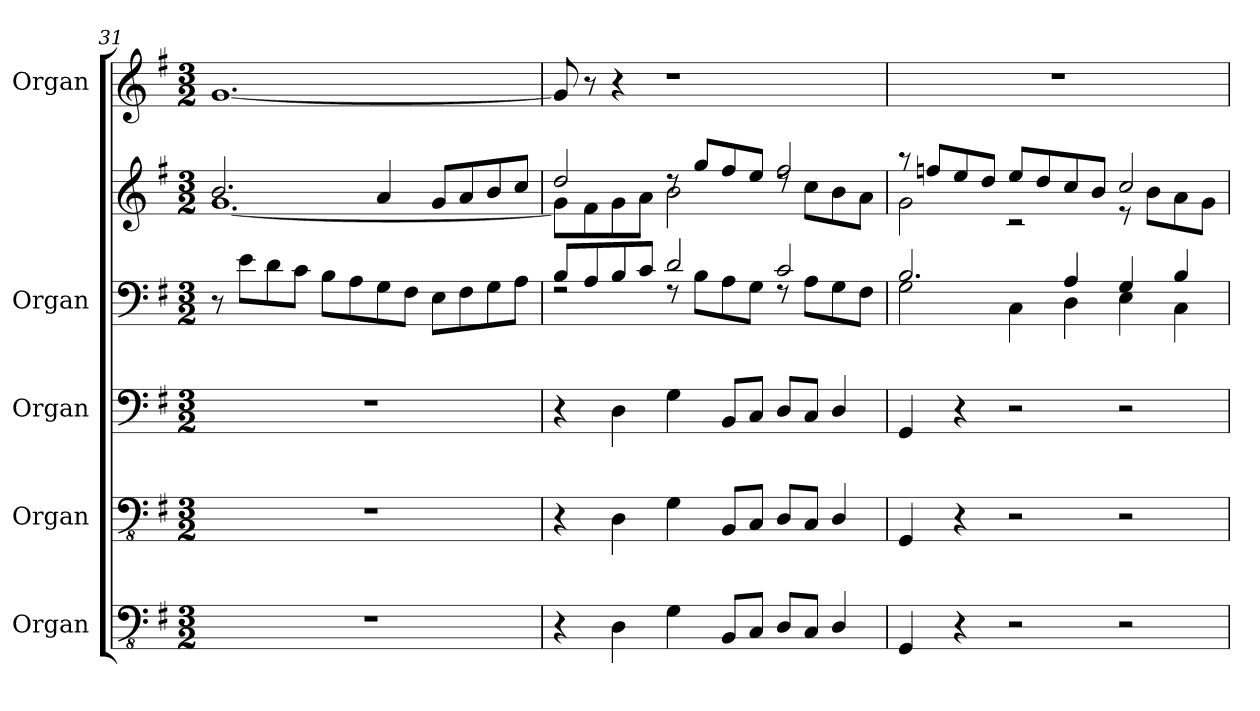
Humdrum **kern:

**kern	**kern	**kern	**kern	**kern	**kern
*part5	*part4	*part3	*part2	*part2	*part1
*staff6	*staff5	*staff4	*staff3	*staff2	*staff1
*I"Organ	*I"Organ	*I"Organ	*I"Organ	*	*I"Organ
!!LO:LB:g=z
*clefFv4	*clefFv4	*clefF4	*clefF4	*clefG2	*clefG2
*k[f#]	*k[f#]	*k[f#]	*k[f#]	*k[f#]	*k[f#]
*M3/2	*M3/2	*M3/2	*M3/2	*M3/2	*M3/2
=31	=31	=31	=31	=31	=31
*	*	*	*	*^	*
1.r	1.r	1.r	8r	2.b/	[1.g	[1.g
.	.	.	8e\L	.	.	.
.	.	.	8d\	.	.	.
.	.	.	8c\J	.	.	.
.	.	.	8B\L	.	.	.
.	.	.	8A\	.	.	.
.	.	.	8G\	4a/	.	.
.	.	.	8F#\J	.	.	.
.	.	.	8E\L	8g/L	.	.
.	.	.	8F#\	8a/	.	.
.	.	.	8G\	8b/	.	.
.	.	.	8A\J	8cc/J	.	.
=32	=32	=32	=32	=32	=32	=32
*	*	*	*^	*	*	*
4r	4r	4r	8B/L	2rF	2dd/	8g\L]	8g/]
.	.	.	8A/	.	.	8f#\	8r
4DD\	4DD\	4D\	8B/	.	.	8g\	4r
.	.	.	8c/J	.	.	8a\J	.
4GG\	4GG\	4G\	2d/	8rF	8rdd	2b\	1r
.	.	.	.	8B\L	8gg/L	.	.
8BBB/L	8BBB/L	8BB/L	.	8A\	8ff#/	.	.
8CC/J	8CC/J	8C/J	.	8G\J	8ee/J	.	.
8DD/L	8DD/L	8D/L	2c/	8rF	2ff#/	8rdd	.
8CC/J	8CC/J	8C/J	.	8A\L	.	8cc\L	.
4DD/	4DD/	4D/	.	8G\	.	8b\	.
.	.	.	.	8F#\J	.	8a\J	.
=33	=33	=33	=33	=33	=33	=33	=33
4GGG/	4GGG/	4GG/	2.B/	2G\	8r	2g\	1.r
.	.	.	.	.	8ffn/L	.	.
4r	4r	4r	.	.	8ee/	.	.
.	.	.	.	.	8dd/J	.	.
2r	2r	2r	.	4C\	8ee/L	2r	.
.	.	.	.	.	8dd/	.	.
.	.	.	4A/	4D\	8cc/	.	.
.	.	.	.	.	8b/J	.	.
2r	2r	2r	4G/	4E\	2cc/	8r	.
.	.	.	.	.	.	8b\L	.
.	.	.	4B/	4C\	.	8a\	.
.	.	.	.	.	.	8g\J	.
*	*	*	*v	*v	*	*	*
*	*	*	*	*v	*v	*
=	=	=	=	=	=
*-	*-	*-	*-	*-	*-
